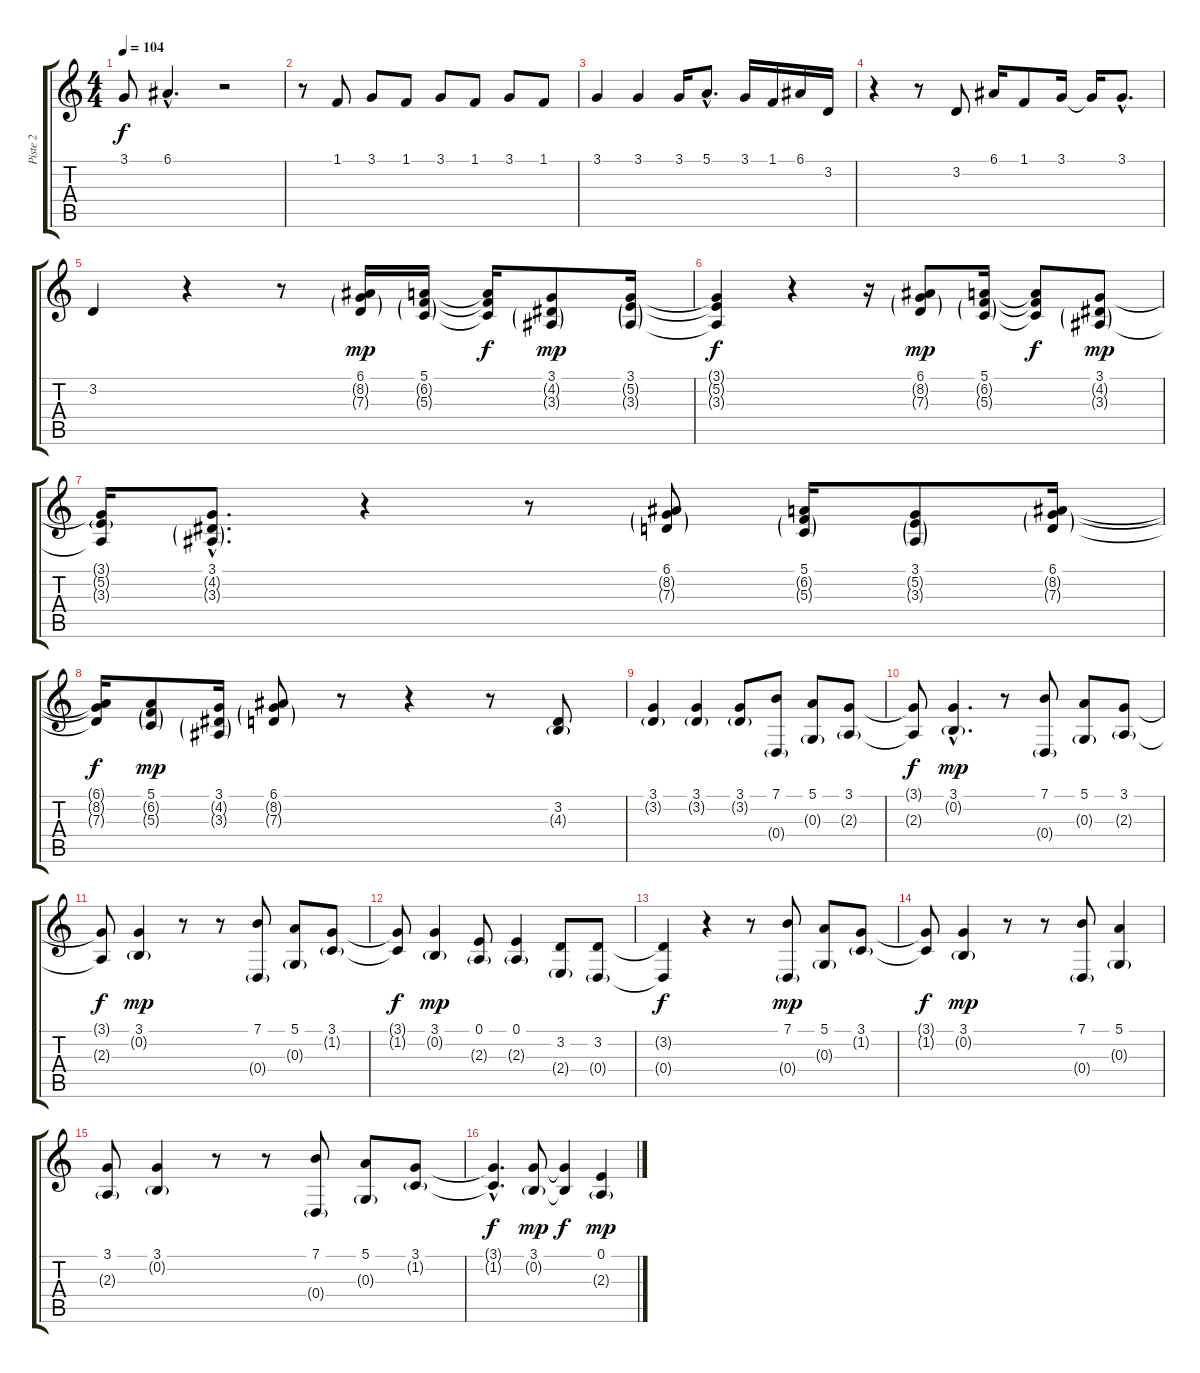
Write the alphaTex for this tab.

\track ("Piste 2" "Piste 2") {instrument harmonica}
\staff {score tabs}
\tuning (E4 B3 G3 D3 A2 E2) {hide}
\ts (4 4)
\tempo 104
\clef g2
\ks c
3.1.8{dy f} 6.1{hac}.4{d} r.2 |
r.8 1.1.8 3.1.8 1.1.8 3.1.8 1.1.8 3.1.8 1.1.8 |
3.1.4 3.1.4 3.1.16 5.1{hac}.8{d} 3.1.16 1.1.16 6.1.16 3.2.16 |
r.4 r.8 3.2.8 6.1.16 1.1.8 3.1.16 3.1{t}.16 3.1{hac}.8{d} |
3.2.4 r.4 r.8 (6.1 8.2{g} 7.3{g}).16{dy mp} (5.1 6.2{g} 5.3{g}).16 (5.1{t} 6.2{t} 5.3{t}).16{dy f} (3.1 4.2{g} 3.3{g}).8{dy mp} (3.1 5.2{g} 3.3{g}).16 |
(3.1{t} 5.2{t} 3.3{t}).4{dy f} r.4 r.16 (6.1 8.2{g} 7.3{g}).8{dy mp} (5.1 6.2{g} 5.3{g}).16 (5.1{t} 6.2{t} 5.3{t}).8{dy f} (3.1 4.2{g} 3.3{g}).8{dy mp} |
(3.1{t} 5.2{g} 3.3{t}).16 (3.1{hac} 4.2{g hac} 3.3{g hac}).8{d} r.4 r.8 (6.1 8.2{g} 7.3{g}).8 (5.1 6.2{g} 5.3{g}).16 (3.1 5.2{g} 3.3{g}).8 (6.1 8.2{g} 7.3{g}).16 |
(6.1{t} 8.2{t} 7.3{t}).16{dy f} (5.1 6.2{g} 5.3{g}).8{dy mp} (3.1 4.2{g} 3.3{g}).16 (6.1 8.2{g} 7.3{g}).8 r.8 r.4 r.8 (3.2 4.3{g}).8 |
(3.1 3.2{g}).4 (3.1 3.2{g}).4 (3.1 3.2{g}).8 (7.1 0.4{g}).8 (5.1 0.3{g}).8 (3.1 2.3{g}).8 |
(3.1{t} 2.3{t}).8{dy f} (3.1{hac} 0.2{g hac}).4{d dy mp} r.8 (7.1 0.4{g}).8 (5.1 0.3{g}).8 (3.1 2.3{g}).8 |
(3.1{t} 2.3{t}).8{dy f} (3.1 0.2{g}).4{dy mp} r.8 r.8 (7.1 0.4{g}).8 (5.1 0.3{g}).8 (3.1 1.2{g}).8 |
(3.1{t} 1.2{t}).8{dy f} (3.1 0.2{g}).4{dy mp} (0.1 2.3{g}).8 (0.1 2.3{g}).4 (3.2 2.4{g}).8 (3.2 0.4{g}).8 |
(3.2{t} 0.4{t}).4{dy f} r.4 r.8 (7.1 0.4{g}).8{dy mp} (5.1 0.3{g}).8 (3.1 1.2{g}).8 |
(3.1{t} 1.2{t}).8{dy f} (3.1 0.2{g}).4{dy mp} r.8 r.8 (7.1 0.4{g}).8 (5.1 0.3{g}).4 |
(3.1 2.3{g}).8 (3.1 0.2{g}).4 r.8 r.8 (7.1 0.4{g}).8 (5.1 0.3{g}).8 (3.1 1.2{g}).8 |
(3.1{hac t} 1.2{hac t}).4{d dy f} (3.1 0.2{g}).8{dy mp} (3.1{t} 0.2{t}).4{dy f} (0.1 2.3{g}).4{dy mp}
